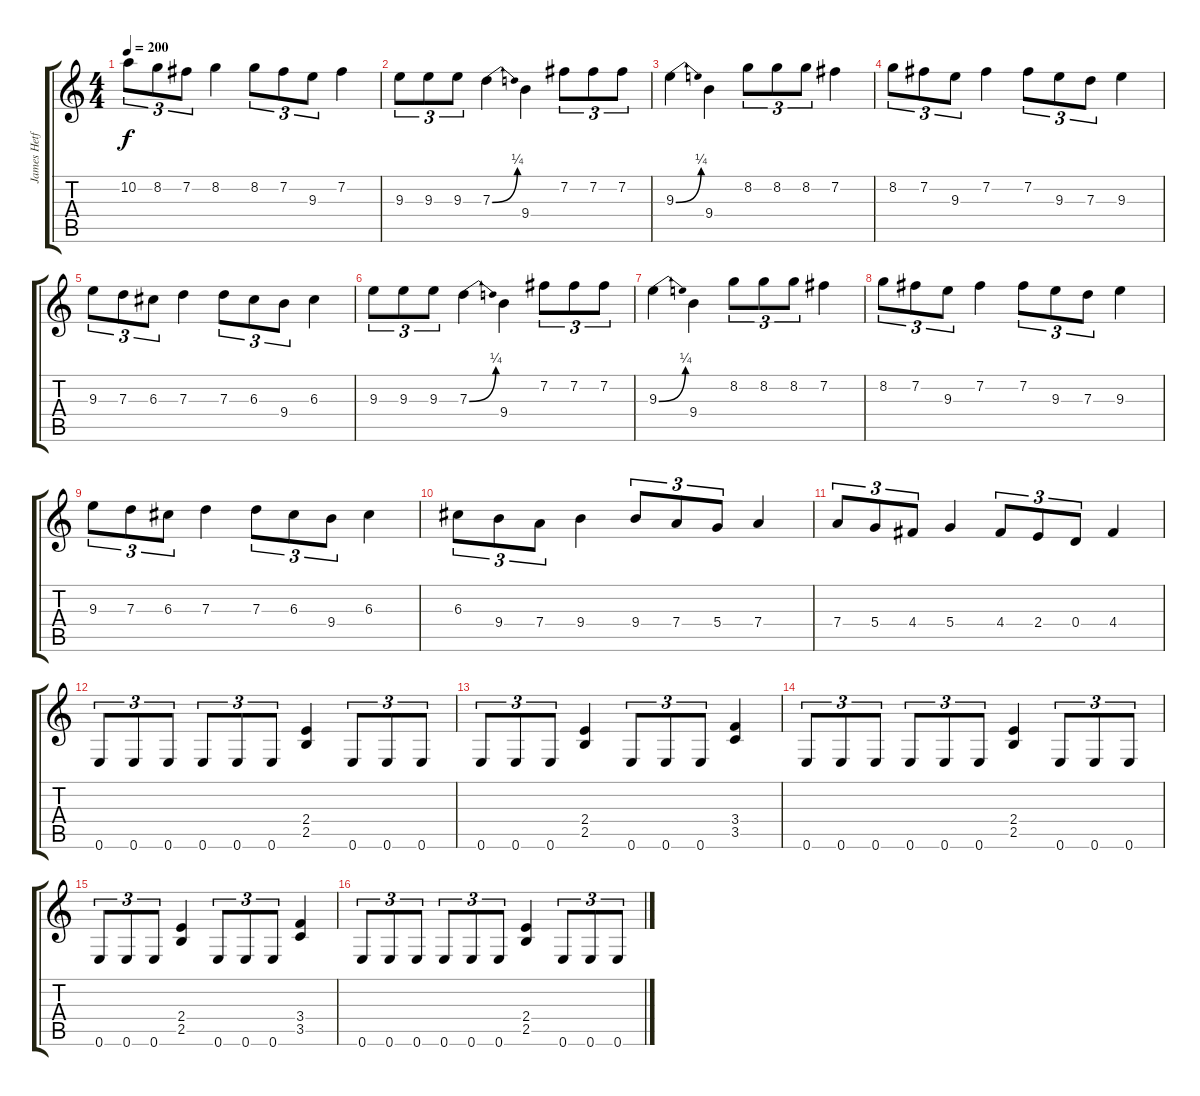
\track ("James Hetfield" "James Hetf") {instrument electricguitarclean}
\staff {score tabs}
\tuning (E4 B3 G3 D3 A2 E2) {hide}
\ts (4 4)
\tempo 200
\clef g2
\ks c
10.2.8{tu (3 2) dy f} 8.2.8{tu (3 2)} 7.2.8{tu (3 2)} 8.2.4 8.2.8{tu (3 2)} 7.2.8{tu (3 2)} 9.3.8{tu (3 2)} 7.2.4 |
9.3.8{tu (3 2)} 9.3.8{tu (3 2)} 9.3.8{tu (3 2)} 7.3{be (bend 0 0 60 1)}.4 9.4.4 7.2.8{tu (3 2)} 7.2.8{tu (3 2)} 7.2.8{tu (3 2)} |
9.3{be (bend 0 0 60 1)}.4 9.4.4 8.2.8{tu (3 2)} 8.2.8{tu (3 2)} 8.2.8{tu (3 2)} 7.2.4 |
8.2.8{tu (3 2)} 7.2.8{tu (3 2)} 9.3.8{tu (3 2)} 7.2.4 7.2.8{tu (3 2)} 9.3.8{tu (3 2)} 7.3.8{tu (3 2)} 9.3.4 |
9.3.8{tu (3 2)} 7.3.8{tu (3 2)} 6.3.8{tu (3 2)} 7.3.4 7.3.8{tu (3 2)} 6.3.8{tu (3 2)} 9.4.8{tu (3 2)} 6.3.4 |
9.3.8{tu (3 2)} 9.3.8{tu (3 2)} 9.3.8{tu (3 2)} 7.3{be (bend 0 0 60 1)}.4 9.4.4 7.2.8{tu (3 2)} 7.2.8{tu (3 2)} 7.2.8{tu (3 2)} |
9.3{be (bend 0 0 60 1)}.4 9.4.4 8.2.8{tu (3 2)} 8.2.8{tu (3 2)} 8.2.8{tu (3 2)} 7.2.4 |
8.2.8{tu (3 2)} 7.2.8{tu (3 2)} 9.3.8{tu (3 2)} 7.2.4 7.2.8{tu (3 2)} 9.3.8{tu (3 2)} 7.3.8{tu (3 2)} 9.3.4 |
9.3.8{tu (3 2)} 7.3.8{tu (3 2)} 6.3.8{tu (3 2)} 7.3.4 7.3.8{tu (3 2)} 6.3.8{tu (3 2)} 9.4.8{tu (3 2)} 6.3.4 |
6.3.8{tu (3 2)} 9.4.8{tu (3 2)} 7.4.8{tu (3 2)} 9.4.4 9.4.8{tu (3 2)} 7.4.8{tu (3 2)} 5.4.8{tu (3 2)} 7.4.4 |
7.4.8{tu (3 2)} 5.4.8{tu (3 2)} 4.4.8{tu (3 2)} 5.4.4 4.4.8{tu (3 2)} 2.4.8{tu (3 2)} 0.4.8{tu (3 2)} 4.4.4 |
0.6.8{tu (3 2)} 0.6.8{tu (3 2)} 0.6.8{tu (3 2)} 0.6.8{tu (3 2)} 0.6.8{tu (3 2)} 0.6.8{tu (3 2)} (2.4 2.5).4 0.6.8{tu (3 2)} 0.6.8{tu (3 2)} 0.6.8{tu (3 2)} |
0.6.8{tu (3 2)} 0.6.8{tu (3 2)} 0.6.8{tu (3 2)} (2.4 2.5).4 0.6.8{tu (3 2)} 0.6.8{tu (3 2)} 0.6.8{tu (3 2)} (3.4 3.5).4 |
0.6.8{tu (3 2)} 0.6.8{tu (3 2)} 0.6.8{tu (3 2)} 0.6.8{tu (3 2)} 0.6.8{tu (3 2)} 0.6.8{tu (3 2)} (2.4 2.5).4 0.6.8{tu (3 2)} 0.6.8{tu (3 2)} 0.6.8{tu (3 2)} |
0.6.8{tu (3 2)} 0.6.8{tu (3 2)} 0.6.8{tu (3 2)} (2.4 2.5).4 0.6.8{tu (3 2)} 0.6.8{tu (3 2)} 0.6.8{tu (3 2)} (3.4 3.5).4 |
0.6.8{tu (3 2)} 0.6.8{tu (3 2)} 0.6.8{tu (3 2)} 0.6.8{tu (3 2)} 0.6.8{tu (3 2)} 0.6.8{tu (3 2)} (2.4 2.5).4 0.6.8{tu (3 2)} 0.6.8{tu (3 2)} 0.6.8{tu (3 2)}
